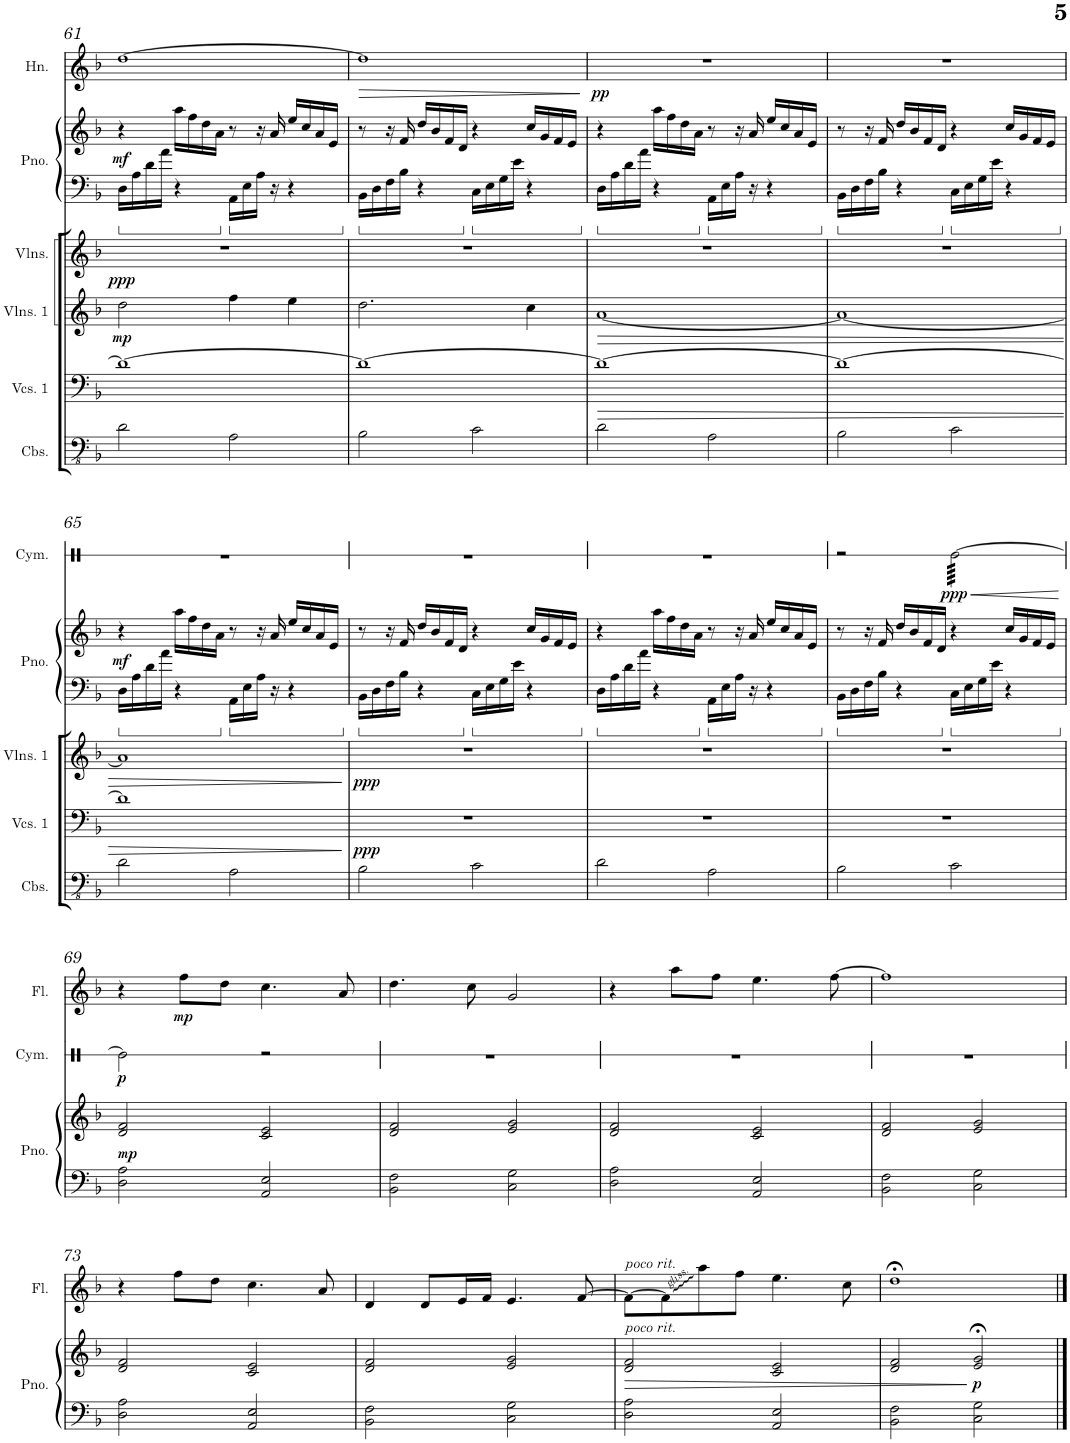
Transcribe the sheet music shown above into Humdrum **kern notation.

**kern	**kern	**dynam	**kern	**dynam	**kern	**kern	**dynam	**kern	**dynam	**kern	**dynam
*part6	*part5	*part5	*part4	*part4	*part3	*part3	*part3	*part2	*part2	*part1	*part1
*staff7	*staff6	*staff6	*staff5	*staff5	*staff4	*staff3	*staff3/4	*staff2	*staff2	*staff1	*staff1
*I"Contrabasses	*I"Violoncellos 1	*	*I"Violins 1	*	*I"Piano	*	*	*I"Horn	*	*I"Flute	*
*I'Cbs.	*I'Vcs. 1	*	*I'Vlns. 1	*	*I'Pno.	*	*	*I'Hn.	*	*I'Fl.	*
!!LO:PB:g=z
*clefFv4	*clefF4	*	*clefG2	*	*clefF4	*clefG2	*	*clefG2	*	*clefG2	*
*	*	*	*	*	*	*	*	*ITrd4c7	*	*	*
*k[b-]	*k[b-]	*	*k[b-]	*	*k[b-]	*k[b-]	*	*k[b-]	*	*k[b-]	*
*M4/4	*M4/4	*	*M4/4	*	*M4/4	*M4/4	*	*M4/4	*	*M4/4	*
=61	=61	=61	=61	=61	=61	=61	=61	=61	=61	=61	=61
!	!	!	!	!LO:DY:b	!	!	!LO:DY:b	!	!	!	!
2D\	1d_	.	2dd\	mp	16D\LL	4r	mf	[1dd	.	1r	.
.	.	.	.	.	16A\	.	.	.	.	.	.
.	.	.	.	.	16d\	.	.	.	.	.	.
.	.	.	.	.	16a\JJ	.	.	.	.	.	.
.	.	.	.	.	4r	16aa\LL	.	.	.	.	.
.	.	.	.	.	.	16ff\	.	.	.	.	.
.	.	.	.	.	.	16dd\	.	.	.	.	.
.	.	.	.	.	.	16a\JJ	.	.	.	.	.
2AA\	.	.	4ff\	.	16AA\LL	8r	.	.	.	.	.
.	.	.	.	.	16E\	.	.	.	.	.	.
.	.	.	.	.	16A\JJ	16r	.	.	.	.	.
.	.	.	.	.	16r	16a/	.	.	.	.	.
.	.	.	4ee\	.	4r	16ee/LL	.	.	.	.	.
.	.	.	.	.	.	16cc/	.	.	.	.	.
.	.	.	.	.	.	16a/	.	.	.	.	.
.	.	.	.	.	.	16e/JJ	.	.	.	.	.
=62	=62	=62	=62	=62	=62	=62	=62	=62	=62	=62	=62
!	!	!	!	!	!	!	!	!	!LO:HP:b	!	!
2BB-\	1d_	.	2.dd\	.	16BB-\LL	8r	.	1dd]	>	1r	.
.	.	.	.	.	16D\	.	.	.	.	.	.
.	.	.	.	.	16F\	16r	.	.	.	.	.
.	.	.	.	.	16B-\JJ	16f/	.	.	.	.	.
.	.	.	.	.	4r	16dd/LL	.	.	.	.	.
.	.	.	.	.	.	16b-/	.	.	.	.	.
.	.	.	.	.	.	16f/	.	.	.	.	.
.	.	.	.	.	.	16d/JJ	.	.	.	.	.
2C\	.	.	.	.	16C\LL	4r	.	.	.	.	.
.	.	.	.	.	16E\	.	.	.	.	.	.
.	.	.	.	.	16G\	.	.	.	.	.	.
.	.	.	.	.	16e\JJ	.	.	.	.	.	.
.	.	.	4cc\	.	4r	16cc/LL	.	.	.	.	.
.	.	.	.	.	.	16g/	.	.	.	.	.
.	.	.	.	.	.	16f/	.	.	.	.	.
.	.	.	.	.	.	16e/JJ	.	.	.	.	.
.	.	.	.	.	.	.	.	.	]	.	.
=63	=63	=63	=63	=63	=63	=63	=63	=63	=63	=63	=63
!	!	!LO:HP:b	!	!LO:HP:b	!	!	!	!	!LO:DY:b	!	!
2D\	1d_	>	[1a	>	16D\LL	4r	.	1r	pp	1r	.
.	.	.	.	.	16A\	.	.	.	.	.	.
.	.	.	.	.	16d\	.	.	.	.	.	.
.	.	.	.	.	16a\JJ	.	.	.	.	.	.
.	.	.	.	.	4r	16aa\LL	.	.	.	.	.
.	.	.	.	.	.	16ff\	.	.	.	.	.
.	.	.	.	.	.	16dd\	.	.	.	.	.
.	.	.	.	.	.	16a\JJ	.	.	.	.	.
2AA\	.	.	.	.	16AA\LL	8r	.	.	.	.	.
.	.	.	.	.	16E\	.	.	.	.	.	.
.	.	.	.	.	16A\JJ	16r	.	.	.	.	.
.	.	.	.	.	16r	16a/	.	.	.	.	.
.	.	.	.	.	4r	16ee/LL	.	.	.	.	.
.	.	.	.	.	.	16cc/	.	.	.	.	.
.	.	.	.	.	.	16a/	.	.	.	.	.
.	.	.	.	.	.	16e/JJ	.	.	.	.	.
=64	=64	=64	=64	=64	=64	=64	=64	=64	=64	=64	=64
2BB-\	1d_	.	1a_	.	16BB-\LL	8r	.	1r	.	1r	.
.	.	.	.	.	16D\	.	.	.	.	.	.
.	.	.	.	.	16F\	16r	.	.	.	.	.
.	.	.	.	.	16B-\JJ	16f/	.	.	.	.	.
.	.	.	.	.	4r	16dd/LL	.	.	.	.	.
.	.	.	.	.	.	16b-/	.	.	.	.	.
.	.	.	.	.	.	16f/	.	.	.	.	.
.	.	.	.	.	.	16d/JJ	.	.	.	.	.
2C\	.	.	.	.	16C\LL	4r	.	.	.	.	.
.	.	.	.	.	16E\	.	.	.	.	.	.
.	.	.	.	.	16G\	.	.	.	.	.	.
.	.	.	.	.	16e\JJ	.	.	.	.	.	.
.	.	.	.	.	4r	16cc/LL	.	.	.	.	.
.	.	.	.	.	.	16g/	.	.	.	.	.
.	.	.	.	.	.	16f/	.	.	.	.	.
.	.	.	.	.	.	16e/JJ	.	.	.	.	.
!!LO:LB:g=z
=65	=65	=65	=65	=65	=65	=65	=65	=65	=65	=65	=65
!	!	!	!	!	!	!	!LO:DY:b	!	!	!	!
2D\	1d]	.	1a]	.	16D\LL	4r	mf	1r	.	1r	.
.	.	.	.	.	16A\	.	.	.	.	.	.
.	.	.	.	.	16d\	.	.	.	.	.	.
.	.	.	.	.	16a\JJ	.	.	.	.	.	.
.	.	.	.	.	4r	16aa\LL	.	.	.	.	.
.	.	.	.	.	.	16ff\	.	.	.	.	.
.	.	.	.	.	.	16dd\	.	.	.	.	.
.	.	.	.	.	.	16a\JJ	.	.	.	.	.
2AA\	.	.	.	.	16AA\LL	8r	.	.	.	.	.
.	.	.	.	.	16E\	.	.	.	.	.	.
.	.	.	.	.	16A\JJ	16r	.	.	.	.	.
.	.	.	.	.	16r	16a/	.	.	.	.	.
.	.	.	.	.	4r	16ee/LL	.	.	.	.	.
.	.	.	.	.	.	16cc/	.	.	.	.	.
.	.	.	.	.	.	16a/	.	.	.	.	.
.	.	.	.	.	.	16e/JJ	.	.	.	.	.
.	.	]	.	]	.	.	.	.	.	.	.
=66	=66	=66	=66	=66	=66	=66	=66	=66	=66	=66	=66
!	!	!LO:DY:b	!	!LO:DY:b	!	!	!	!	!	!	!
2BB-\	1r	ppp	1r	ppp	16BB-\LL	8r	.	1r	.	1r	.
.	.	.	.	.	16D\	.	.	.	.	.	.
.	.	.	.	.	16F\	16r	.	.	.	.	.
.	.	.	.	.	16B-\JJ	16f/	.	.	.	.	.
.	.	.	.	.	4r	16dd/LL	.	.	.	.	.
.	.	.	.	.	.	16b-/	.	.	.	.	.
.	.	.	.	.	.	16f/	.	.	.	.	.
.	.	.	.	.	.	16d/JJ	.	.	.	.	.
2C\	.	.	.	.	16C\LL	4r	.	.	.	.	.
.	.	.	.	.	16E\	.	.	.	.	.	.
.	.	.	.	.	16G\	.	.	.	.	.	.
.	.	.	.	.	16e\JJ	.	.	.	.	.	.
.	.	.	.	.	4r	16cc/LL	.	.	.	.	.
.	.	.	.	.	.	16g/	.	.	.	.	.
.	.	.	.	.	.	16f/	.	.	.	.	.
.	.	.	.	.	.	16e/JJ	.	.	.	.	.
=67	=67	=67	=67	=67	=67	=67	=67	=67	=67	=67	=67
2D\	1r	.	1r	.	16D\LL	4r	.	1r	.	1r	.
.	.	.	.	.	16A\	.	.	.	.	.	.
.	.	.	.	.	16d\	.	.	.	.	.	.
.	.	.	.	.	16a\JJ	.	.	.	.	.	.
.	.	.	.	.	4r	16aa\LL	.	.	.	.	.
.	.	.	.	.	.	16ff\	.	.	.	.	.
.	.	.	.	.	.	16dd\	.	.	.	.	.
.	.	.	.	.	.	16a\JJ	.	.	.	.	.
2AA\	.	.	.	.	16AA\LL	8r	.	.	.	.	.
.	.	.	.	.	16E\	.	.	.	.	.	.
.	.	.	.	.	16A\JJ	16r	.	.	.	.	.
.	.	.	.	.	16r	16a/	.	.	.	.	.
.	.	.	.	.	4r	16ee/LL	.	.	.	.	.
.	.	.	.	.	.	16cc/	.	.	.	.	.
.	.	.	.	.	.	16a/	.	.	.	.	.
.	.	.	.	.	.	16e/JJ	.	.	.	.	.
=68	=68	=68	=68	=68	=68	=68	=68	=68	=68	=68	=68
2BB-\	1r	.	1r	.	16BB-\LL	8r	.	1r	.	1r	.
.	.	.	.	.	16D\	.	.	.	.	.	.
.	.	.	.	.	16F\	16r	.	.	.	.	.
.	.	.	.	.	16B-\JJ	16f/	.	.	.	.	.
.	.	.	.	.	4r	16dd/LL	.	.	.	.	.
.	.	.	.	.	.	16b-/	.	.	.	.	.
.	.	.	.	.	.	16f/	.	.	.	.	.
.	.	.	.	.	.	16d/JJ	.	.	.	.	.
2C\	.	.	.	.	16C\LL	4r	.	.	.	.	.
.	.	.	.	.	16E\	.	.	.	.	.	.
.	.	.	.	.	16G\	.	.	.	.	.	.
.	.	.	.	.	16e\JJ	.	.	.	.	.	.
.	.	.	.	.	4r	16cc/LL	.	.	.	.	.
.	.	.	.	.	.	16g/	.	.	.	.	.
.	.	.	.	.	.	16f/	.	.	.	.	.
.	.	.	.	.	.	16e/JJ	.	.	.	.	.
!!LO:LB:g=z
=69	=69	=69	=69	=69	=69	=69	=69	=69	=69	=69	=69
!	!	!	!	!	!	!	!LO:DY:b	!	!	!	!
1r	1r	.	1r	.	2D\ 2A\	2d/ 2f/	mp	1r	.	4r	.
!	!	!	!	!	!	!	!	!	!	!	!LO:DY:b
.	.	.	.	.	.	.	.	.	.	8ff\L	mp
.	.	.	.	.	.	.	.	.	.	8dd\J	.
.	.	.	.	.	2AA/ 2E/	2c/ 2e/	.	.	.	4.cc\	.
.	.	.	.	.	.	.	.	.	.	8a/	.
=70	=70	=70	=70	=70	=70	=70	=70	=70	=70	=70	=70
1r	1r	.	1r	.	2BB-\ 2F\	2d/ 2f/	.	1r	.	4.dd\	.
.	.	.	.	.	.	.	.	.	.	8cc\	.
.	.	.	.	.	2C\ 2G\	2e/ 2g/	.	.	.	2g/	.
=71	=71	=71	=71	=71	=71	=71	=71	=71	=71	=71	=71
1r	1r	.	1r	.	2D\ 2A\	2d/ 2f/	.	1r	.	4r	.
.	.	.	.	.	.	.	.	.	.	8aa\L	.
.	.	.	.	.	.	.	.	.	.	8ff\J	.
.	.	.	.	.	2AA/ 2E/	2c/ 2e/	.	.	.	4.ee\	.
.	.	.	.	.	.	.	.	.	.	[8ff\	.
=72	=72	=72	=72	=72	=72	=72	=72	=72	=72	=72	=72
1r	1r	.	1r	.	2BB-\ 2F\	2d/ 2f/	.	1r	.	1ff]	.
.	.	.	.	.	2C\ 2G\	2e/ 2g/	.	.	.	.	.
!!LO:LB:g=z
=73	=73	=73	=73	=73	=73	=73	=73	=73	=73	=73	=73
1r	1r	.	1r	.	2D\ 2A\	2d/ 2f/	.	1r	.	4r	.
.	.	.	.	.	.	.	.	.	.	8ff\L	.
.	.	.	.	.	.	.	.	.	.	8dd\J	.
.	.	.	.	.	2AA/ 2E/	2c/ 2e/	.	.	.	4.cc\	.
.	.	.	.	.	.	.	.	.	.	8a/	.
=74	=74	=74	=74	=74	=74	=74	=74	=74	=74	=74	=74
1r	1r	.	1r	.	2BB-\ 2F\	2d/ 2f/	.	1r	.	4d/	.
.	.	.	.	.	.	.	.	.	.	8d/L	.
.	.	.	.	.	.	.	.	.	.	16e/L	.
.	.	.	.	.	.	.	.	.	.	16f/JJ	.
.	.	.	.	.	2C\ 2G\	2e/ 2g/	.	.	.	4.e/	.
.	.	.	.	.	.	.	.	.	.	[8f/	.
=75	=75	=75	=75	=75	=75	=75	=75	=75	=75	=75	=75
!	!	!	!	!	!	!	!	!	!	!LO:TX:a:i:t=poco rit.	!
!	!	!	!	!	!	!LO:TX:a:i:t=poco rit.	!	!	!	!	!
!	!	!	!	!	!	!	!LO:HP:b	!	!	!	!
1r	1r	.	1r	.	2D\ 2A\	2d/ 2f/	>	1r	.	8f\L_	.
.	.	.	.	.	.	.	.	.	.	8f\]	.
.	.	.	.	.	.	.	.	.	.	8aa\	.
.	.	.	.	.	.	.	.	.	.	8ff\J	.
.	.	.	.	.	2AA/ 2E/	2c/ 2e/	.	.	.	4.ee\	.
.	.	.	.	.	.	.	.	.	.	8cc\	.
=76	=76	=76	=76	=76	=76	=76	=76	=76	=76	=76	=76
1r	1r	.	1r	.	2BB-\ 2F\	2d/ 2f/	.	1r	.	1dd;<	.
!	!	!	!	!	!	!	!LO:DY:n=1:b	!	!	!	!
.	.	.	.	.	2C\ 2G\	2e/;< 2g/;<	] p	.	.	.	.
==	==	==	==	==	==	==	==	==	==	==	==
*-	*-	*-	*-	*-	*-	*-	*-	*-	*-	*-	*-
